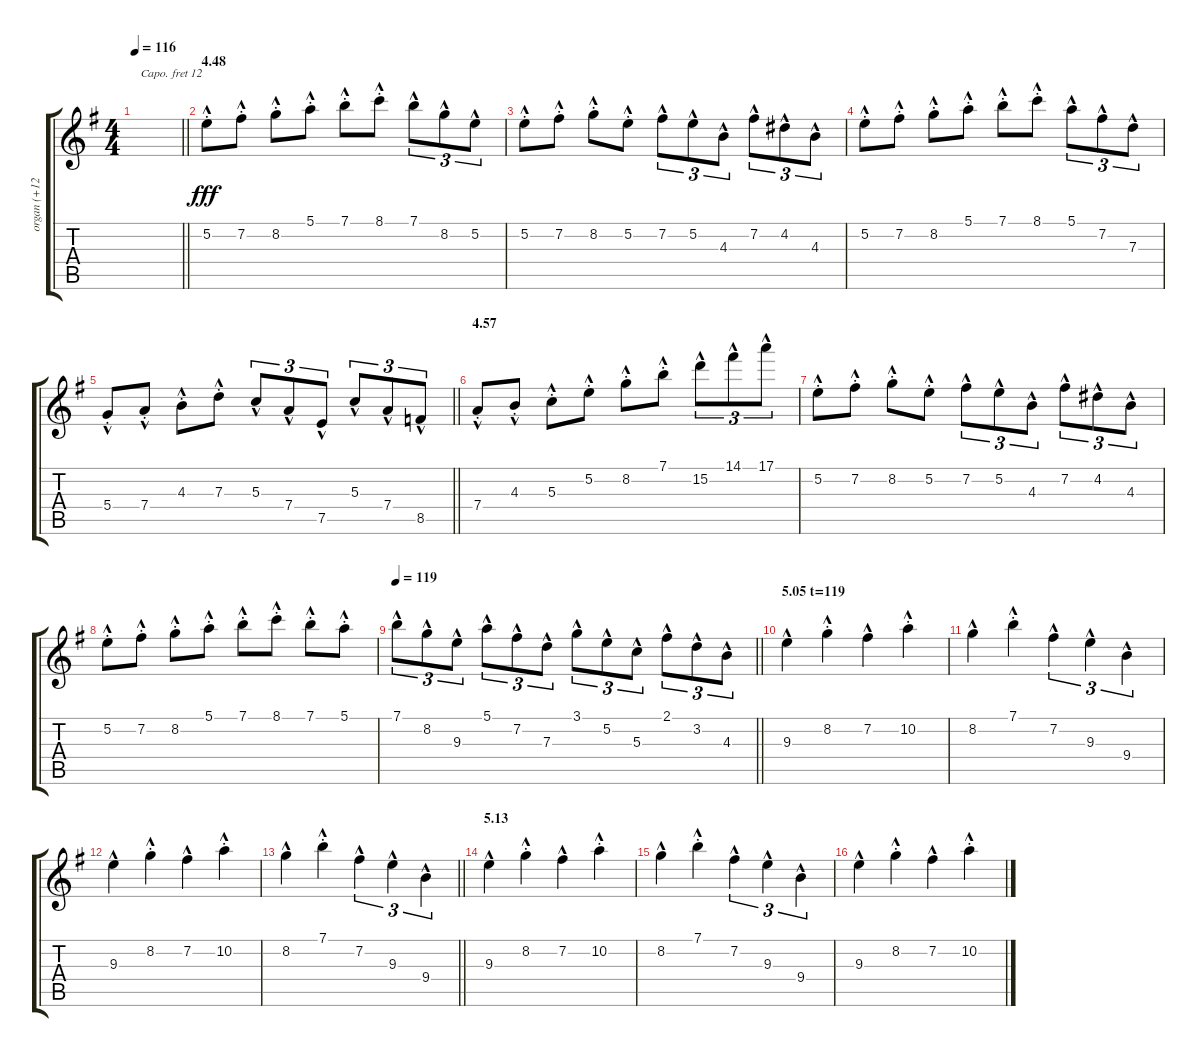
\track ("organ (+12)" "organ (+12") {instrument percussiveorgan}
\staff {score tabs}
\capo 12
\tuning (E4 B3 G3 D3 A2 E2) {hide}
\ts (4 4)
\tempo 116
\clef g2
\barLineRight lightlight
\ks g
|
\section ("" "4.48")
5.2{hac st}.8{dy fff} 7.2{hac st}.8 8.2{hac st}.8 5.1{hac st}.8 7.1{hac st}.8 8.1{hac st}.8 7.1{hac}.8{tu (3 2)} 8.2{hac}.8{tu (3 2)} 5.2{hac}.8{tu (3 2)} |
5.2{hac st}.8 7.2{hac st}.8 8.2{hac st}.8 5.2{hac st}.8 7.2{hac}.8{tu (3 2)} 5.2{hac}.8{tu (3 2)} 4.3{hac}.8{tu (3 2)} 7.2{hac}.8{tu (3 2)} 4.2{hac}.8{tu (3 2)} 4.3{hac}.8{tu (3 2)} |
5.2{hac st}.8 7.2{hac st}.8 8.2{hac st}.8 5.1{hac st}.8 7.1{hac st}.8 8.1{hac st}.8 5.1{hac}.8{tu (3 2)} 7.2{hac}.8{tu (3 2)} 7.3{hac}.8{tu (3 2)} |
\barLineRight lightlight
5.4{hac st}.8 7.4{hac st}.8 4.3{hac st}.8 7.3{hac st}.8 5.3{hac}.8{tu (3 2)} 7.4{hac}.8{tu (3 2)} 7.5{hac}.8{tu (3 2)} 5.3{hac}.8{tu (3 2)} 7.4{hac}.8{tu (3 2)} 8.5{hac}.8{tu (3 2)} |
\section ("" "4.57")
7.4{hac st}.8 4.3{hac st}.8 5.3{hac st}.8 5.2{hac st}.8 8.2{hac st}.8 7.1{hac st}.8 15.2{hac}.8{tu (3 2)} 14.1{hac}.8{tu (3 2)} 17.1{hac}.8{tu (3 2)} |
5.2{hac st}.8 7.2{hac st}.8 8.2{hac st}.8 5.2{hac st}.8 7.2{hac}.8{tu (3 2)} 5.2{hac}.8{tu (3 2)} 4.3{hac}.8{tu (3 2)} 7.2{hac}.8{tu (3 2)} 4.2{hac}.8{tu (3 2)} 4.3{hac}.8{tu (3 2)} |
5.2{hac st}.8 7.2{hac st}.8 8.2{hac st}.8 5.1{hac st}.8 7.1{hac st}.8 8.1{hac st}.8 7.1{hac st}.8 5.1{hac st}.8 |
\tempo 119
\barLineRight lightlight
7.1{hac}.8{tu (3 2)} 8.2{hac}.8{tu (3 2)} 9.3{hac}.8{tu (3 2)} 5.1{hac}.8{tu (3 2)} 7.2{hac}.8{tu (3 2)} 7.3{hac}.8{tu (3 2)} 3.1{hac}.8{tu (3 2)} 5.2{hac}.8{tu (3 2)} 5.3{hac}.8{tu (3 2)} 2.1{hac}.8{tu (3 2)} 3.2{hac}.8{tu (3 2)} 4.3{hac}.8{tu (3 2)} |
\section ("" "5.05 t=119")
9.3{hac}.4 8.2{hac st}.4 7.2{hac}.4 10.2{hac st}.4 |
8.2{hac}.4 7.1{hac st}.4 7.2{hac}.4{tu (3 2)} 9.3{hac}.4{tu (3 2)} 9.4{hac}.4{tu (3 2)} |
9.3{hac}.4 8.2{hac st}.4 7.2{hac}.4 10.2{hac st}.4 |
\barLineRight lightlight
8.2{hac}.4 7.1{hac st}.4 7.2{hac}.4{tu (3 2)} 9.3{hac}.4{tu (3 2)} 9.4{hac}.4{tu (3 2)} |
\section ("" "5.13")
9.3{hac}.4 8.2{hac st}.4 7.2{hac}.4 10.2{hac st}.4 |
8.2{hac}.4 7.1{hac st}.4 7.2{hac}.4{tu (3 2)} 9.3{hac}.4{tu (3 2)} 9.4{hac}.4{tu (3 2)} |
9.3{hac}.4 8.2{hac st}.4 7.2{hac}.4 10.2{hac st}.4
